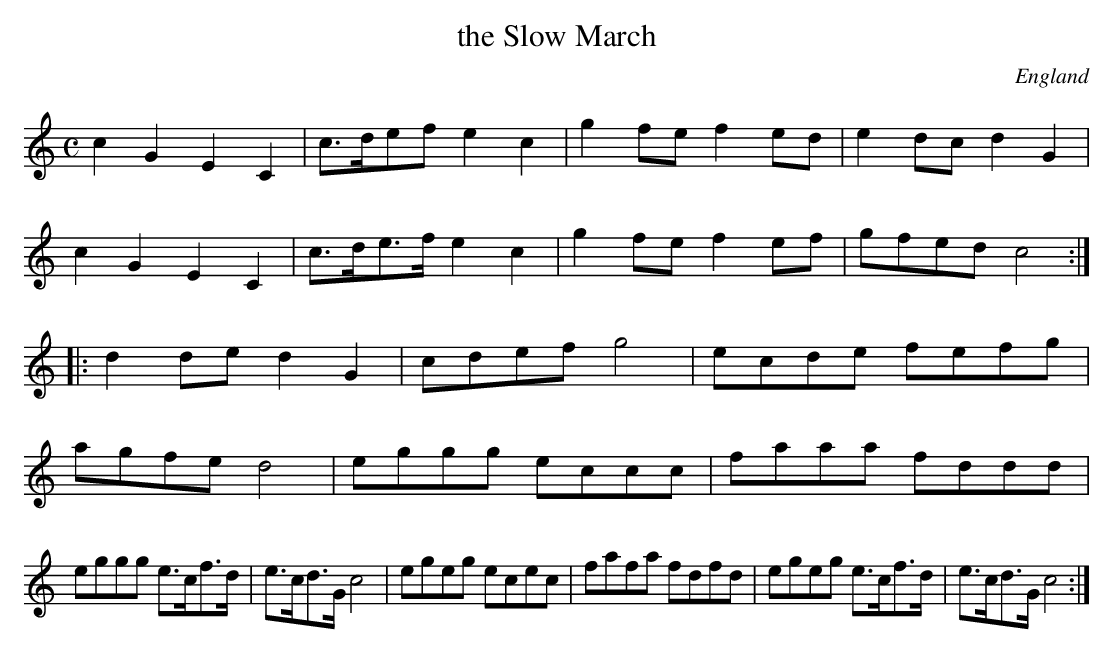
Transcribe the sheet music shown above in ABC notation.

X:1
T:the Slow March
L:1/8
M:C
O:England
K:C
c2G2 E2C2 | c>def  e2c2 | g2fe f2ed | e2dc d2G2 |\
c2G2 E2C2 | c>de>f e2c2 | g2fe f2ef | gfed c4 ::
d2de d2G2 | cdef g4   |   ecde fefg   | agfe d4 |\
eggg eccc | faaa fddd | ! eggg e>cf>d | e>cd>G c4 |\
egeg ecec | fafa fdfd |   egeg e>cf>d | e>cd>G c4 :|
